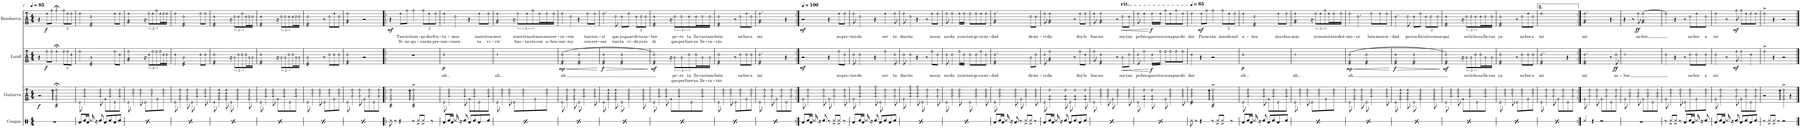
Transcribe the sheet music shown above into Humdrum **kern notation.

**kern	**kern	**dynam	**kern	**text	**text	**dynam	**kern	**text	**text	**dynam
*part4	*part3	*part3	*part2	*part2	*part2	*part2	*part1	*part1	*part1	*part1
*staff4	*staff3	*staff3	*staff2	*staff2	*staff2	*staff2	*staff1	*staff1	*staff1	*staff1
*I"Congas	*I"Guitarra	*	*I"Laúd	*	*	*	*I"Bandurria	*	*	*
*I'Con.	*	*	*I'Laúd	*	*	*	*I'Band.	*	*	*
*stria1	*stria6	*	*stria6	*	*	*	*stria6	*	*	*
*clefX	*	*	*	*	*	*	*	*	*	*
*k[]	*k[f#]	*	*k[f#]	*	*	*	*k[f#]	*	*	*
*M4/4	*M4/4	*	*M4/4	*	*	*	*M4/4	*	*	*
*MM85	*MM85	*	*MM85	*	*	*	*MM85	*	*	*
=1	=1	=1	=1	=1	=1	=1	=1	=1	=1	=1
!	!	!LO:DY:b	!	!	!	!	!	!	!	!
1r	2r	f	4r	.	.	.	4r	.	.	.
!	!	!	!	!	!	!LO:DY:b	!	!	!	!LO:DY:b
.	.	.	8e\L	.	.	f	8gg#X\L	.	.	f
.	.	.	8f#\J	.	.	.	8aa\J	.	.	.
.	2BB\::;< 2E\::;< 2G#\::;< 2B\::;<	.	4g#X;<\	.	.	.	4bb;<\	.	.	.
*	*	*	*Xbrackettup	*	*	*	*Xbrackettup	*	*	*
.	.	.	12f#\L	.	.	.	12aa\L	.	.	.
.	.	.	12e\	.	.	.	12gg#\	.	.	.
.	.	.	12d#X\J	.	.	.	12ff#\J	.	.	.
=2	=2	=2	=2	=2	=2	=2	=2	=2	=2	=2
8Rd/L	8FF#\	.	4e\	.	.	.	4gg#X\	.	.	.
16Rf/L	4F#\ 4A\ 4c#X\	.	.	.	.	.	.	.	.	.
16Rd/JJ	.	.	.	.	.	.	.	.	.	.
16Rf/	.	.	2A\	.	.	.	2cc#X\	.	.	.
16r	.	.	.	.	.	.	.	.	.	.
8Rf/	8F#\ 8A\ 8c#\	.	.	.	.	.	.	.	.	.
8Rd/L	8C#\L	.	.	.	.	.	.	.	.	.
8Rf/	8F#\ 8A\ 8c#\	.	.	.	.	.	.	.	.	.
8Rd/	8FF#\	.	8e\L	.	.	.	8gg#\L	.	.	.
8Rf/J	8F#\ 8A\ 8c#\J	.	8d#X\J	.	.	.	8ff#\J	.	.	.
=3	=3	=3	=3	=3	=3	=3	=3	=3	=3	=3
8Rd/L	8FF#\	.	2e\	.	.	.	2gg#X\	.	.	.
16Rf/L	4D#X\ 4A\ 4B\	.	.	.	.	.	.	.	.	.
16Rd/JJ	.	.	.	.	.	.	.	.	.	.
16Rf/	.	.	.	.	.	.	.	.	.	.
16r	.	.	.	.	.	.	.	.	.	.
8Rf/	8D#\ 8A\ 8B\	.	.	.	.	.	.	.	.	.
8Rd/L	8FF#\L	.	16r	.	.	.	16r	.	.	.
*	*	*	*brackettup	*	*	*	*brackettup	*	*	*
.	.	.	12d#X\L	.	.	.	12ff#\L	.	.	.
8Rf/	8D#\ 8A\ 8B\	.	.	.	.	.	.	.	.	.
.	.	.	12e\	.	.	.	12gg#\	.	.	.
.	.	.	12f#\	.	.	.	12aa\	.	.	.
8Rd/	8BB\	.	.	.	.	.	.	.	.	.
.	.	.	16e\L	.	.	.	16gg#\L	.	.	.
8Rf/J	8D#\ 8A\ 8B\J	.	16d#\	.	.	.	16ff#\	.	.	.
.	.	.	16c#X\JJ	.	.	.	16ee\JJ	.	.	.
=4	=4	=4	=4	=4	=4	=4	=4	=4	=4	=4
8Rd/L	8EE\	.	4d#X\	.	.	.	4ff#\	.	.	.
16Rf/L	4BB\ 4E#X\ 4G#X\ 4B\	.	.	.	.	.	.	.	.	.
16Rd/JJ	.	.	.	.	.	.	.	.	.	.
16Rf/	.	.	2G#X\	.	.	.	2b\	.	.	.
16r	.	.	.	.	.	.	.	.	.	.
8Rf/	8BB\ 8E\ 8G#\ 8B\	.	.	.	.	.	.	.	.	.
8Rd/L	8FF#\	.	.	.	.	.	.	.	.	.
8Rf/	4F#\ 4A\ 4c#X\	.	.	.	.	.	.	.	.	.
8Rd/	.	.	8d#\L	.	.	.	8ff#\L	.	.	.
8Rf/J	8F#\ 8A\ 8c#\	.	8c#X\J	.	.	.	8ee\J	.	.	.
=5	=5	=5	=5	=5	=5	=5	=5	=5	=5	=5
8Rd/L	8GG#\	.	2B\	.	.	.	2dd#X\	.	.	.
16Rf/L	4D#\ 4G#\ 4B\ 4d#X\	.	.	.	.	.	.	.	.	.
16Rd/JJ	.	.	.	.	.	.	.	.	.	.
16Rf/	.	.	.	.	.	.	.	.	.	.
16r	.	.	.	.	.	.	.	.	.	.
8Rf/	8D#\ 8G#\ 8B\ 8d#\	.	.	.	.	.	.	.	.	.
8Rd/L	8GG\	.	16r	.	.	.	16r	.	.	.
.	.	.	12A\L	.	.	.	12cc#X\L	.	.	.
8Rf/	4D\ 4G\ 4B-\ 4d\	.	.	.	.	.	.	.	.	.
.	.	.	12B\	.	.	.	12dd#\	.	.	.
.	.	.	12c#X\	.	.	.	12ee\	.	.	.
8Rd/	.	.	.	.	.	.	.	.	.	.
.	.	.	16B\L	.	.	.	16dd#\L	.	.	.
8Rf/J	8D\ 8G\ 8B-\ 8d\	.	16A\	.	.	.	16cc#\	.	.	.
.	.	.	16G#X\JJ	.	.	.	16b\JJ	.	.	.
=6	=6	=6	=6	=6	=6	=6	=6	=6	=6	=6
8Rd/L	8FF#\	.	2B\	.	.	.	2dd#X\	.	.	.
16Rf/L	4F#\ 4A\ 4c#X\	.	.	.	.	.	.	.	.	.
16Rd/JJ	.	.	.	.	.	.	.	.	.	.
16Rf/	.	.	.	.	.	.	.	.	.	.
16r	.	.	.	.	.	.	.	.	.	.
8Rf/	8F#\ 8A\ 8c#\	.	.	.	.	.	.	.	.	.
8Rd/L	8C#\L	.	16r	.	.	.	16r	.	.	.
.	.	.	12G#X\L	.	.	.	12b\L	.	.	.
8Rf/	8F#\ 8A\ 8c#\	.	.	.	.	.	.	.	.	.
.	.	.	12A\	.	.	.	12cc#X\	.	.	.
.	.	.	12B\	.	.	.	12dd#\	.	.	.
8Rd/	8FF#\	.	.	.	.	.	.	.	.	.
.	.	.	16B\L	.	.	.	16dd#\L	.	.	.
8Rf/J	8F#\ 8A\ 8c#\J	.	16A\	.	.	.	16cc#\	.	.	.
.	.	.	16G#\JJ	.	.	.	16b\JJ	.	.	.
=7	=7	=7	=7	=7	=7	=7	=7	=7	=7	=7
8Rd/L	8FF#\	.	2G#X\	.	.	.	2b\	.	.	.
16Rf/L	4D#X\ 4A\ 4B\	.	.	.	.	.	.	.	.	.
16Rd/JJ	.	.	.	.	.	.	.	.	.	.
16Rf/	.	.	.	.	.	.	.	.	.	.
16r	.	.	.	.	.	.	.	.	.	.
8Rf/	8D#\ 8A\ 8B\	.	.	.	.	.	.	.	.	.
8Rd/L	8FF#\L	.	8r	.	.	.	8r	.	.	.
8Rf/	8D#\ 8A\ 8B\	.	8B\L	.	.	.	8b\L	.	.	.
8Rd/	8BB\	.	8B\	.	.	.	8gg#X\	.	.	.
8Rf/J	8D#\ 8A\ 8B\J	.	8B\J	.	.	.	8b\J	.	.	.
=8	=8	=8	=8	=8	=8	=8	=8	=8	=8	=8
8Rd/L	8EE\	.	2c#X\	.	.	.	2ee\	.	.	.
16Rf/L	4E\ 4G#X\ 4B\	.	.	.	.	.	.	.	.	.
16Rd/JJ	.	.	.	.	.	.	.	.	.	.
16Rf/	.	.	.	.	.	.	.	.	.	.
16r	.	.	.	.	.	.	.	.	.	.
8Rf/	8E\ 8G#\ 8B\	.	.	.	.	.	.	.	.	.
8Rd/L	8BB\L	.	2r	.	.	.	2r	.	.	.
8Rf/	8E\ 8G#\ 8B\	.	.	.	.	.	.	.	.	.
8Rd/	8EE\	.	.	.	.	.	.	.	.	.
8Rf/J	8E\ 8G#\ 8B\J	.	.	.	.	.	.	.	.	.
=9!|:	=9!|:	=9!|:	=9!|:	=9!|:	=9!|:	=9!|:	=9!|:	=9!|:	=9!|:	=9!|:
!	!	!	!	!	!	!	!	!	!	!LO:DY:b
8Rf\	2BB\ 2E\ 2G#X\ 2B\	.	1r	.	.	.	4r	.	.	mf
8r	.	.	.	.	.	.	.	.	.	.
!	!	!	!	!	!	!	!	!LO:LY:b	!LO:LY:b	!
4r	.	.	.	.	.	.	8gg#X\L	Tan-	Si	.
!	!	!	!	!	!	!	!	!LO:LY:b	!LO:LY:b	!
.	.	.	.	.	.	.	8aa\J	-to	ne-	.
!	!	!	!	!	!	!	!	!LO:LY:b	!LO:LY:b	!
8r	2BB\::^ 2E\::^ 2G#\::^ 2B\::^	.	.	.	.	.	4bb\	tiem-	-ga-	.
8Rf^/L	.	.	.	.	.	.	.	.	.	.
*	*	*	*	*	*	*	*Xbrackettup	*	*	*
!	!	!	!	!	!	!	!	!LO:LY:b	!LO:LY:b	!
8Rf^/J	.	.	.	.	.	.	12aa\L	-po	-ras	.
!	!	!	!	!	!	!	!	!LO:LY:b	!LO:LY:b	!
.	.	.	.	.	.	.	12gg#\	dis-	mi	.
8r	.	.	.	.	.	.	.	.	.	.
!	!	!	!	!	!	!	!	!LO:LY:b	!LO:LY:b	!
.	.	.	.	.	.	.	12ff#\J	-fru-	pre-	.
=10	=10	=10	=10	=10	=10	=10	=10	=10	=10	=10
!	!	!	!	!LO:LY:b	!	!LO:DY:b	!	!LO:LY:b	!LO:LY:b	!
8Rd/L	8FF#\	.	1c#	uh...	.	p	4gg#X\	-ta-	-sen-	.
16Rf/L	4F#\ 4A\ 4c#X\	.	.	.	.	.	.	.	.	.
16Rd/JJ	.	.	.	.	.	.	.	.	.	.
!	!	!	!	!	!	!	!	!LO:LY:b	!LO:LY:b	!
16Rf/	.	.	.	.	.	.	4cc#X\	-mos	-ciaen	.
16r	.	.	.	.	.	.	.	.	.	.
8Rf/	8F#\ 8A\ 8c#\	.	.	.	.	.	.	.	.	.
8Rd/L	8C#\L	.	.	.	.	.	4r	.	.	.
8Rf/	8F#\ 8A\ 8c#\	.	.	.	.	.	.	.	.	.
!	!	!	!	!	!	!	!	!LO:LY:b	!LO:LY:b	!
8Rd/	8FF#\	.	.	.	.	.	8gg#\L	nues-	tu	.
!	!	!	!	!	!	!	!	!LO:LY:b	!LO:LY:b	!
8Rf/J	8F#\ 8A\ 8c#\J	.	.	.	.	.	8ff#\J	-troa-	vi-	.
=11	=11	=11	=11	=11	=11	=11	=11	=11	=11	=11
!	!	!	!	!LO:LY:b	!	!	!	!LO:LY:b	!LO:LY:b	!
8Rd/L	8FF#\	.	1c	uh...	.	.	2gg#X\	-mor	-vir	.
16Rf/L	4D#X\ 4A\ 4B\	.	.	.	.	.	.	.	.	.
16Rd/JJ	.	.	.	.	.	.	.	.	.	.
16Rf/	.	.	.	.	.	.	.	.	.	.
16r	.	.	.	.	.	.	.	.	.	.
8Rf/	8D#\ 8A\ 8B\	.	.	.	.	.	.	.	.	.
8Rd/L	8FF#\L	.	.	.	.	.	16r	.	.	.
*	*	*	*	*	*	*	*brackettup	*	*	*
!	!	!	!	!	!	!	!	!LO:LY:b	!LO:LY:b	!
.	.	.	.	.	.	.	12ff#\L	nues-	bas-	.
8Rf/	8D#\ 8A\ 8B\	.	.	.	.	.	.	.	.	.
!	!	!	!	!	!	!	!	!LO:LY:b	!LO:LY:b	!
.	.	.	.	.	.	.	12gg#\	-tras	-ta-	.
!	!	!	!	!	!	!	!	!LO:LY:b	!LO:LY:b	!
.	.	.	.	.	.	.	12aa\	al-	-ría	.
8Rd/	8BB\	.	.	.	.	.	.	.	.	.
!	!	!	!	!	!	!	!	!LO:LY:b	!LO:LY:b	!
.	.	.	.	.	.	.	16gg#\L	-mas	con	.
!	!	!	!	!	!	!	!	!LO:LY:b	!LO:LY:b	!
8Rf/J	8D#\ 8A\ 8B\J	.	.	.	.	.	16ff#\	sea-	a-	.
!	!	!	!	!	!	!	!	!LO:LY:b	!LO:LY:b	!
.	.	.	.	.	.	.	16ee\JJ	-cer-	-bra-	.
=12	=12	=12	=12	=12	=12	=12	=12	=12	=12	=12
!	!	!	!	!LO:LY:b	!	!LO:HP:b	!	!LO:LY:b	!LO:LY:b	!
!	!	!	!	!	!	!LO:DY:n=1:b	!	!	!	!
8Rd/L	8EE\	.	(2B\	ah...	.	< mp	4ff#\	-ca-	-zar-	.
16Rf/L	4BB\ 4E#X\ 4G#X\ 4B\	.	.	.	.	.	.	.	.	.
16Rd/JJ	.	.	.	.	.	.	.	.	.	.
!	!	!	!	!	!	!	!	!LO:LY:b	!LO:LY:b	!
16Rf/	.	.	.	.	.	.	4b\	-ron	-tey	.
16r	.	.	.	.	.	.	.	.	.	.
8Rf/	8BB\ 8E\ 8G#\ 8B\	.	.	.	.	.	.	.	.	.
8Rd/L	8FF#\	.	2c#X\	.	.	.	4r	.	.	.
8Rf/	4F#\ 4A\ 4c#X\	.	.	.	.	.	.	.	.	.
!	!	!	!	!	!	!	!	!LO:LY:b	!LO:LY:b	!
8Rd/	.	.	.	.	.	.	8ff#\L	tan-	con-	.
!	!	!	!	!	!	!	!	!LO:LY:b	!LO:LY:b	!
8Rf/J	8F#\ 8A\ 8c#\	.	.	.	.	.	8ee\J	-toa-	-ver-	.
.	.	.	.	.	.	[	.	.	.	.
=13	=13	=13	=13	=13	=13	=13	=13	=13	=13	=13
!	!	!	!	!	!	!LO:HP:b	!	!LO:LY:b	!LO:LY:b	!
!	!	!	!	!	!	!LO:DY:n=1:b	!	!	!	!
8Rd/L	8GG#\	.	2d#X\	.	.	> f	4.ff#\	-sí	-sar	.
16Rf/L	4D#\ 4G#\ 4B\ 4d#X\	.	.	.	.	.	.	.	.	.
16Rd/JJ	.	.	.	.	.	.	.	.	.	.
16Rf/	.	.	.	.	.	.	.	.	.	.
16r	.	.	.	.	.	.	.	.	.	.
!	!	!	!	!	!	!	!	!LO:LY:b	!LO:LY:b	!
8Rf/	8D#\ 8G#\ 8B\ 8d#\	.	.	.	.	.	8cc#X\	que	tan-	.
!	!	!	!	!	!	!	!	!LO:LY:b	!LO:LY:b	!
8Rd/L	8GG\	.	2dn\	.	.	.	8dd#X\L	yo	-ta	.
!	!	!	!	!	!	!	!	!LO:LY:b	!LO:LY:b	!
8Rf/	4D\ 4G\ 4B-\ 4d\	.	.	.	.	.	8ee\J	guar-	vi-	.
*	*	*	*	*	*	*	*Xbrackettup	*	*	*
!	!	!	!	!	!	!	!	!LO:LY:b	!LO:LY:b	!
8Rd/	.	.	.	.	.	.	12dd#\L	-do	-da	.
!	!	!	!	!	!	!	!	!LO:LY:b	!LO:LY:b	!
.	.	.	.	.	.	.	12cc#\	tu	yo	.
8Rf/J	8D\ 8G\ 8B-\ 8d\	.	.	.	.	.	.	.	.	.
!	!	!	!	!	!	!	!	!LO:LY:b	!LO:LY:b	!
.	.	.	.	.	.	.	12b\J	sa-	te	.
.	.	.	.	.	.	]	.	.	.	.
=14	=14	=14	=14	=14	=14	=14	=14	=14	=14	=14
!	!	!	!	!	!	!LO:DY:b	!	!LO:LY:b	!LO:LY:b	!
8Rd/L	8FF#\	.	2c#X\)	.	.	mf	2dd#X\	-bor	dí	.
16Rf/L	4F#\ 4A\ 4c#X\	.	.	.	.	.	.	.	.	.
16Rd/JJ	.	.	.	.	.	.	.	.	.	.
16Rf/	.	.	.	.	.	.	.	.	.	.
16r	.	.	.	.	.	.	.	.	.	.
8Rf/	8F#\ 8A\ 8c#\	.	.	.	.	.	.	.	.	.
8Rd/L	8C#\L	.	16r	.	.	.	16r	.	.	.
!	!	!	!	!LO:LY:b	!LO:LY:b	!	!	!	!	!
*	*	*	*	*	*	*	*brackettup	*	*	*
!	!	!	!	!	!	!	!	!LO:LY:b	!LO:LY:b	!
.	.	.	12G#X\L	pe-	que	.	12b\L	pe-	que	.
8Rf/	8F#\ 8A\ 8c#\	.	.	.	.	.	.	.	.	.
!	!	!	!	!LO:LY:b	!LO:LY:b	!	!	!LO:LY:b	!LO:LY:b	!
.	.	.	12A\	-ro	por	.	12cc#X\	-ro	por	.
!	!	!	!	!LO:LY:b	!LO:LY:b	!	!	!LO:LY:b	!LO:LY:b	!
.	.	.	12B\	tu	fuer-	.	12dd#\	tu	fuer-	.
8Rd/	8FF#\	.	.	.	.	.	.	.	.	.
!	!	!	!	!LO:LY:b	!LO:LY:b	!	!	!LO:LY:b	!LO:LY:b	!
.	.	.	16B\L	lle-	-za	.	16dd#\L	lle-	-za	.
!	!	!	!	!LO:LY:b	!LO:LY:b	!	!	!LO:LY:b	!LO:LY:b	!
8Rf/J	8F#\ 8A\ 8c#\J	.	16A\	-vas	lle-	.	16cc#\	-vas	lle-	.
!	!	!	!	!LO:LY:b	!LO:LY:b	!	!	!LO:LY:b	!LO:LY:b	!
.	.	.	16G#\JJ	tam-	-va-	.	16b\JJ	tam-	-va-	.
=15	=15	=15	=15	=15	=15	=15	=15	=15	=15	=15
!	!	!	!	!LO:LY:b	!LO:LY:b	!	!	!LO:LY:b	!LO:LY:b	!
8Rd/L	8FF#\	.	2B\	-bién	-rás	.	2b\	-bién	-rás	.
16Rf/L	4D#X\ 4A\ 4B\	.	.	.	.	.	.	.	.	.
16Rd/JJ	.	.	.	.	.	.	.	.	.	.
16Rf/	.	.	.	.	.	.	.	.	.	.
16r	.	.	.	.	.	.	.	.	.	.
8Rf/	8D#\ 8A\ 8B\	.	.	.	.	.	.	.	.	.
8Rd/L	8FF#\L	.	8r	.	.	.	8r	.	.	.
!	!	!	!	!LO:LY:b	!	!	!	!LO:LY:b	!	!
8Rf/	8D#\ 8A\ 8B\	.	8B\L	sa-	.	.	8b\L	sa-	.	.
!	!	!	!	!LO:LY:b	!	!	!	!LO:LY:b	!	!
8Rd/	8BB\	.	8B\	-bor	.	.	8gg#X\	-bor	.	.
!	!	!	!	!LO:LY:b	!	!	!	!LO:LY:b	!	!
8Rf/J	8D#\ 8A\ 8B\J	.	8B\J	a	.	.	8b\J	a	.	.
=16	=16	=16	=16	=16	=16	=16	=16	=16	=16	=16
!	!	!	!	!LO:LY:b	!	!	!	!LO:LY:b	!	!
8Rd/L	8EE\	.	2.c#X\	mí	.	.	2.ee\	mí	.	.
16Rf/L	4E\ 4G#X\ 4B\	.	.	.	.	.	.	.	.	.
16Rd/JJ	.	.	.	.	.	.	.	.	.	.
16Rf/	.	.	.	.	.	.	.	.	.	.
16r	.	.	.	.	.	.	.	.	.	.
8Rf/	8E\ 8G#\ 8B\	.	.	.	.	.	.	.	.	.
8Rd/L	8BB\L	.	.	.	.	.	.	.	.	.
8Rf/	8E\ 8G#\ 8B\	.	.	.	.	.	.	.	.	.
8Rd/	8EE\	.	4r	.	.	.	4r	.	.	.
8Rf/J	8E\ 8G#\ 8B\J	.	.	.	.	.	.	.	.	.
=17:|!	=17:|!	=17:|!	=17:|!	=17:|!	=17:|!	=17:|!	=17:|!	=17:|!	=17:|!	=17:|!
*	*	*	*	*	*	*	*MM100	*	*	*
!	!	!	!	!	!	!LO:DY:b	!	!	!	!LO:DY:b
8Rd/L	8BB\	.	2r	.	.	mf	2r	.	.	mf
16Rf/L	4D\ 4G#X\ 4B\	.	.	.	.	.	.	.	.	.
16Rd/JJ	.	.	.	.	.	.	.	.	.	.
16Rf/	.	.	.	.	.	.	.	.	.	.
16r	.	.	.	.	.	.	.	.	.	.
8Rf/	8D\ 8G#\ 8B\	.	.	.	.	.	.	.	.	.
8r	8BB\	.	4r	.	.	.	4r	.	.	.
8Rf^/L	4D\ 4G#X\ 4B\	.	.	.	.	.	.	.	.	.
!	!	!	!	!LO:LY:b	!	!	!	!LO:LY:b	!	!
8Rf^/J	.	.	8e\L	no	.	.	8gg#X\L	no	.	.
!	!	!	!	!LO:LY:b	!	!	!	!LO:LY:b	!	!
8r	8D\ 8G#\ 8B\	.	8c#X\J	pre-	.	.	8ee\J	pre-	.	.
=18	=18	=18	=18	=18	=18	=18	=18	=18	=18	=18
!	!	!	!	!LO:LY:b	!	!	!	!LO:LY:b	!	!
8Rd/L	8BB\	.	8d\	-ten-	.	.	8ff#\	-ten-	.	.
!	!	!	!	!LO:LY:b	!	!	!	!LO:LY:b	!	!
16Rf/L	4F#\ 4B\ 4d\ 4f#\	.	4B\	-do	.	.	4dd\	-do	.	.
16Rd/JJ	.	.	.	.	.	.	.	.	.	.
16Rf/	.	.	.	.	.	.	.	.	.	.
16r	.	.	.	.	.	.	.	.	.	.
8Rf/	8F#\ 8B\ 8d\ 8f#\	.	4r	.	.	.	4r	.	.	.
8Rd/L	8EE\	.	.	.	.	.	.	.	.	.
!	!	!	!	!LO:LY:b	!	!	!	!LO:LY:b	!	!
8Rf/	4E\ 4G#X\ 4B\	.	4e\	ser	.	.	4gg#X\	ser	.	.
8Rd/	.	.	.	.	.	.	.	.	.	.
!	!	!	!	!LO:LY:b	!	!	!	!LO:LY:b	!	!
8Rf/J	8E\ 8G#\ 8B\	.	8c#X\	tu	.	.	8ee\	tu	.	.
=19	=19	=19	=19	=19	=19	=19	=19	=19	=19	=19
!	!	!	!	!LO:LY:b	!	!	!	!LO:LY:b	!	!
8Rd/L	8BB\	.	8d\	due-	.	.	8ff#\	due-	.	.
!	!	!	!	!LO:LY:b	!	!	!	!LO:LY:b	!	!
16Rf/L	4F#\ 4B\ 4d\ 4f#\	.	4B\	-ño	.	.	4dd\	-ño	.	.
16Rd/JJ	.	.	.	.	.	.	.	.	.	.
16Rf/	.	.	.	.	.	.	.	.	.	.
16r	.	.	.	.	.	.	.	.	.	.
8Rf/	8F#\ 8B\ 8d\ 8f#\	.	4r	.	.	.	4r	.	.	.
8Rd/L	8EE\	.	.	.	.	.	.	.	.	.
8Rf/	4E\ 4G#X\ 4B\	.	8r	.	.	.	8r	.	.	.
!	!	!	!	!LO:LY:b	!	!	!	!LO:LY:b	!	!
8Rd/	.	.	8e\L	no	.	.	8gg#X\L	no	.	.
!	!	!	!	!LO:LY:b	!	!	!	!LO:LY:b	!	!
8Rf/J	8E\ 8G#\ 8B\	.	8c#X\J	soy	.	.	8ee\J	soy	.	.
=20	=20	=20	=20	=20	=20	=20	=20	=20	=20	=20
!	!	!	!	!LO:LY:b	!	!	!	!LO:LY:b	!	!
8Rd/L	8EE\	.	8d\	na-	.	.	8ff#\	na-	.	.
!	!	!	!	!LO:LY:b	!	!	!	!LO:LY:b	!	!
16Rf/L	4E\ 4A\ 4c#X\	.	4c#X\	-da	.	.	4ee\	-da	.	.
16Rd/JJ	.	.	.	.	.	.	.	.	.	.
16Rf/	.	.	.	.	.	.	.	.	.	.
16r	.	.	.	.	.	.	.	.	.	.
!	!	!	!	!LO:LY:b	!	!	!	!LO:LY:b	!	!
8Rf/	8E\ 8A\ 8c#\	.	16e\LL	yo	.	.	16gg#X\LL	yo	.	.
!	!	!	!	!LO:LY:b	!	!	!	!LO:LY:b	!	!
.	.	.	16c#\JJ	no	.	.	16ee\JJ	no	.	.
!	!	!	!	!LO:LY:b	!	!	!	!LO:LY:b	!	!
8Rd/L	8EE\	.	8d\L	ten-	.	.	8ff#\L	ten-	.	.
!	!	!	!	!LO:LY:b	!	!	!	!LO:LY:b	!	!
8Rf/	4E\ 4A\ 4c#X\	.	8c#\	-go	.	.	8ee\	-go	.	.
!	!	!	!	!LO:LY:b	!	!	!	!LO:LY:b	!	!
8Rd/	.	.	8e\	va-	.	.	8gg#\	va-	.	.
!	!	!	!	!LO:LY:b	!	!	!	!LO:LY:b	!	!
8Rf/J	8E\ 8A\ 8c#\	.	8c#\J	-ni-	.	.	8ee\J	-ni-	.	.
=21	=21	=21	=21	=21	=21	=21	=21	=21	=21	=21
!	!	!	!	!LO:LY:b	!	!	!	!LO:LY:b	!	!
8Rd/L	8EE\	.	2.d\	-dad	.	.	2.ff#\	-dad	.	.
16Rf/L	4E\ 4A\ 4c#X\	.	.	.	.	.	.	.	.	.
16Rd/JJ	.	.	.	.	.	.	.	.	.	.
16Rf/	.	.	.	.	.	.	.	.	.	.
16r	.	.	.	.	.	.	.	.	.	.
8Rd/	8E\ 8A\ 8c#\	.	.	.	.	.	.	.	.	.
8r	8BB\	.	.	.	.	.	.	.	.	.
8Rf^/L	4E\ 4A\ 4c#X\	.	.	.	.	.	.	.	.	.
!	!	!	!	!LO:LY:b	!	!	!	!LO:LY:b	!	!
8Rf^/J	.	.	8A\L	de	.	.	8cc#X\L	de	.	.
!	!	!	!	!LO:LY:b	!	!	!	!LO:LY:b	!	!
8r	8E\ 8A\ 8c#\	.	8B\J	mi-	.	.	8dd#X\J	mi-	.	.
=22	=22	=22	=22	=22	=22	=22	=22	=22	=22	=22
!	!	!	!	!LO:LY:b	!	!	!	!LO:LY:b	!	!
8Rd/L	8FF#\	.	8c#X\	-vi-	.	.	8ee\	-vi-	.	.
!	!	!	!	!LO:LY:b	!	!	!	!LO:LY:b	!	!
16Rf/L	4C#\ 4F#\ 4c#X\	.	2e\	-da	.	.	2gg#X\	-da	.	.
16Rd/JJ	.	.	.	.	.	.	.	.	.	.
16Rf/	.	.	.	.	.	.	.	.	.	.
16r	.	.	.	.	.	.	.	.	.	.
8Rf/	8D-\ 8F#\ 8c#\	.	.	.	.	.	.	.	.	.
8Rd/L	8FF#\	.	.	.	.	.	.	.	.	.
8Rf/	4C#\ 4F#\ 4c#X\	.	8r	.	.	.	8r	.	.	.
!	!	!	!	!LO:LY:b	!	!	!	!LO:LY:b	!	!
8Rd/	.	.	8e\L	doy	.	.	8gg#\L	doy	.	.
!	!	!	!	!LO:LY:b	!	!	!	!LO:LY:b	!	!
8Rf/J	8D-\ 8F#\ 8c#\	.	8d#X\J	lo	.	.	8ff#\J	lo	.	.
=23	=23	=23	=23	=23	=23	=23	=23	=23	=23	=23
!	!	!	!	!LO:LY:b	!	!	!	!LO:LY:b	!	!
8Rd/L	8EE\	.	8e\	bue-	.	.	8gg#X\	bue-	.	.
!	!	!	!	!LO:LY:b	!	!	!	!LO:LY:b	!	!
16Rf/L	4E\ 4A\ 4c#X\	.	2d#X\	-no	.	.	2ff#\	-no	.	.
16Rd/JJ	.	.	.	.	.	.	.	.	.	.
16Rf/	.	.	.	.	.	.	.	.	.	.
16r	.	.	.	.	.	.	.	.	.	.
8Rf/	8E\ 8A\ 8c#\	.	.	.	.	.	.	.	.	.
8Rd/L	8BB\	.	.	.	.	.	.	.	.	.
8Rf/	4E\ 4A\ 4c#X\	.	8r	.	.	.	8r	.	.	.
!	!	!	!	!	!	!	!LO:TX:a:t=rit.	!	!	!
!	!	!	!	!LO:LY:b	!	!LO:HP:b	!	!LO:LY:b	!	!LO:HP:b
8Rd/	.	.	8A\L	soy	.	<	8cc#X\L	soy	.	<
!	!	!	!	!LO:LY:b	!	!	!	!LO:LY:b	!	!
8Rf/J	8E\ 8A\ 8c#\	.	8B\J	tan	.	.	8dd#X\J	tan	.	.
=24	=24	=24	=24	=24	=24	=24	=24	=24	=24	=24
!	!	!	!	!LO:LY:b	!	!	!	!LO:LY:b	!	!
8Rd/L	8FF#\	.	8c#X\	po-	.	.	8ee\	po-	.	.
!	!	!	!	!LO:LY:b	!	!	!	!LO:LY:b	!	!
16Rf/L	4C#\ 4F#\ 4c#X\	.	4e\	-bre	.	.	4gg#X\	-bre	.	.
16Rd/JJ	.	.	.	.	.	.	.	.	.	.
16Rf/	.	.	.	.	.	.	.	.	.	.
16r	.	.	.	.	.	.	.	.	.	.
!	!	!	!	!LO:LY:b	!	!LO:DY:n=1:b	!	!LO:LY:b	!	!LO:DY:n=1:b
8Rf/	8D-\ 8F#\ 8c#\	.	16d#X\LL	queo-	.	[ f	16ff#\LL	queo-	.	[ f
!	!	!	!	!LO:LY:b	!	!	!	!LO:LY:b	!	!
.	.	.	16e\JJ	-tra	.	.	16gg#\JJ	-tra	.	.
!	!	!	!	!LO:LY:b	!	!	!	!LO:LY:b	!	!
8Rd/L	8BB\	.	8f#\L	co-	.	.	8aa\L	co-	.	.
!	!	!	!	!LO:LY:b	!	!	!	!LO:LY:b	!	!
8Rf/	4E\ 4A\ 4c#X\	.	8e\	-sa	.	.	8gg#\	-sa	.	.
!	!	!	!	!LO:LY:b	!	!	!	!LO:LY:b	!	!
8Rd/	.	.	8f#\	pue-	.	.	8aa\	pue-	.	.
!	!	!	!	!LO:LY:b	!	!	!	!LO:LY:b	!	!
8Rf/J	8E\ 8A\ 8c#\	.	8e\J	-do	.	.	8gg#\J	-do	.	.
=25	=25	=25	=25	=25	=25	=25	=25	=25	=25	=25
*	*	*	*	*	*	*	*MM85	*	*	*
!	!	!	!	!LO:LY:b	!	!	!	!LO:LY:b	!	!
8Rf\	2E\ 2A\ 2c#X\	.	4d#X\	dar	.	.	4ff#\	dar	.	.
8r	.	.	.	.	.	.	.	.	.	.
!	!	!	!	!	!	!	!	!LO:LY:b	!	!LO:DY:b
4r	.	.	4r	.	.	.	8gg#X\L	Pa-	.	mf
!	!	!	!	!	!	!	!	!LO:LY:b	!	!
.	.	.	.	.	.	.	8aa\J	-sa-	.	.
!	!	!	!	!	!	!	!	!LO:LY:b	!	!
8r	2BB\::^ 2E\::^ 2G#X\::^ 2B\::^	.	2r	.	.	.	4bb\	-rán	.	.
8Rf^/L	.	.	.	.	.	.	.	.	.	.
*	*	*	*	*	*	*	*Xbrackettup	*	*	*
!	!	!	!	!	!	!	!	!LO:LY:b	!	!
8Rf^/J	.	.	.	.	.	.	12aa\L	más	.	.
!	!	!	!	!	!	!	!	!LO:LY:b	!	!
.	.	.	.	.	.	.	12gg#\	de	.	.
8r	.	.	.	.	.	.	.	.	.	.
!	!	!	!	!	!	!	!	!LO:LY:b	!	!
.	.	.	.	.	.	.	12ff#\J	mil	.	.
=26	=26	=26	=26	=26	=26	=26	=26	=26	=26	=26
!	!	!	!	!LO:LY:b	!	!LO:DY:b	!	!LO:LY:b	!	!
8Rd/L	8FF#\	.	1c#	uh...	.	p	4gg#X\	a-	.	.
16Rf/L	4F#\ 4A\ 4c#X\	.	.	.	.	.	.	.	.	.
16Rd/JJ	.	.	.	.	.	.	.	.	.	.
!	!	!	!	!	!	!	!	!LO:LY:b	!	!
16Rf/	.	.	.	.	.	.	2cc#X\	-ños	.	.
16r	.	.	.	.	.	.	.	.	.	.
8Rf/	8F#\ 8A\ 8c#\	.	.	.	.	.	.	.	.	.
8Rd/L	8C#\L	.	.	.	.	.	.	.	.	.
8Rf/	8F#\ 8A\ 8c#\	.	.	.	.	.	.	.	.	.
!	!	!	!	!	!	!	!	!LO:LY:b	!	!
8Rd/	8FF#\	.	.	.	.	.	8gg#\L	mu-	.	.
!	!	!	!	!	!	!	!	!LO:LY:b	!	!
8Rf/J	8F#\ 8A\ 8c#\J	.	.	.	.	.	8ff#\J	-chos	.	.
=27	=27	=27	=27	=27	=27	=27	=27	=27	=27	=27
!	!	!	!	!LO:LY:b	!	!	!	!LO:LY:b	!	!
8Rd/L	8FF#\	.	1c	uh...	.	.	2gg#X\	más	.	.
16Rf/L	4D#X\ 4A\ 4B\	.	.	.	.	.	.	.	.	.
16Rd/JJ	.	.	.	.	.	.	.	.	.	.
16Rf/	.	.	.	.	.	.	.	.	.	.
16r	.	.	.	.	.	.	.	.	.	.
8Rf/	8D#\ 8A\ 8B\	.	.	.	.	.	.	.	.	.
8Rd/L	8FF#\L	.	.	.	.	.	16r	.	.	.
*	*	*	*	*	*	*	*brackettup	*	*	*
!	!	!	!	!	!	!	!	!LO:LY:b	!	!
.	.	.	.	.	.	.	12ff#\L	yo	.	.
8Rf/	8D#\ 8A\ 8B\	.	.	.	.	.	.	.	.	.
!	!	!	!	!	!	!	!	!LO:LY:b	!	!
.	.	.	.	.	.	.	12gg#\	no	.	.
!	!	!	!	!	!	!	!	!LO:LY:b	!	!
.	.	.	.	.	.	.	12aa\	sé	.	.
8Rd/	8BB\	.	.	.	.	.	.	.	.	.
!	!	!	!	!	!	!	!	!LO:LY:b	!	!
.	.	.	.	.	.	.	16gg#\L	si	.	.
!	!	!	!	!	!	!	!	!LO:LY:b	!	!
8Rf/J	8D#\ 8A\ 8B\J	.	.	.	.	.	16ff#\	ten-	.	.
!	!	!	!	!	!	!	!	!LO:LY:b	!	!
.	.	.	.	.	.	.	16ee\JJ	-drá-	.	.
=28	=28	=28	=28	=28	=28	=28	=28	=28	=28	=28
!	!	!	!	!LO:LY:b	!	!LO:HP:b	!	!LO:LY:b	!	!
!	!	!	!	!	!	!LO:DY:n=1:b	!	!	!	!
8Rd/L	8EE\	.	(2B\	ah...	.	< mp	4ff#\	-mo-	.	.
16Rf/L	4BB\ 4E#X\ 4G#X\ 4B\	.	.	.	.	.	.	.	.	.
16Rd/JJ	.	.	.	.	.	.	.	.	.	.
!	!	!	!	!	!	!	!	!LO:LY:b	!	!
16Rf/	.	.	.	.	.	.	4.b\	-or	.	.
16r	.	.	.	.	.	.	.	.	.	.
8Rf/	8BB\ 8E\ 8G#\ 8B\	.	.	.	.	.	.	.	.	.
8Rd/L	8FF#\	.	2c#X\	.	.	.	.	.	.	.
!	!	!	!	!	!	!	!	!LO:LY:b	!	!
8Rf/	4F#\ 4A\ 4c#X\	.	.	.	.	.	8ff#\L	lain-	.	.
!	!	!	!	!	!	!	!	!LO:LY:b	!	!
8Rd/	.	.	.	.	.	.	8ff#\	-men-	.	.
!	!	!	!	!	!	!	!	!LO:LY:b	!	!
8Rf/J	8F#\ 8A\ 8c#\	.	.	.	.	.	8ee\J	-si-	.	.
.	.	.	.	.	.	[	.	.	.	.
=29	=29	=29	=29	=29	=29	=29	=29	=29	=29	=29
!	!	!	!	!	!	!LO:HP:b	!	!LO:LY:b	!	!
!	!	!	!	!	!	!LO:DY:n=1:b	!	!	!	!
8Rd/L	8GG#\	.	2d#X\	.	.	> f	4.dd#X\	-dad	.	.
16Rf/L	4D#\ 4G#\ 4B\ 4d#X\	.	.	.	.	.	.	.	.	.
16Rd/JJ	.	.	.	.	.	.	.	.	.	.
16Rf/	.	.	.	.	.	.	.	.	.	.
16r	.	.	.	.	.	.	.	.	.	.
!	!	!	!	!	!	!	!	!LO:LY:b	!	!
8Rf/	8D#\ 8G#\ 8B\ 8d#\	.	.	.	.	.	8cc#X\	pe-	.	.
!	!	!	!	!	!	!	!	!LO:LY:b	!	!
8Rd/L	8GG\	.	2dn\	.	.	.	8dd#\L	-roa-	.	.
!	!	!	!	!	!	!	!	!LO:LY:b	!	!
8Rf/	4D\ 4G\ 4B-\ 4d\	.	.	.	.	.	8ee\J	-llá	.	.
*	*	*	*	*	*	*	*Xbrackettup	*	*	*
!	!	!	!	!	!	!	!	!LO:LY:b	!	!
8Rd/	.	.	.	.	.	.	12dd#\L	tal	.	.
!	!	!	!	!	!	!	!	!LO:LY:b	!	!
.	.	.	.	.	.	.	12cc#\	co-	.	.
8Rf/J	8D\ 8G\ 8B-\ 8d\	.	.	.	.	.	.	.	.	.
!	!	!	!	!	!	!	!	!LO:LY:b	!	!
.	.	.	.	.	.	.	12b\J	-moa-	.	.
.	.	.	.	.	.	]	.	.	.	.
=30	=30	=30	=30	=30	=30	=30	=30	=30	=30	=30
!	!	!	!	!	!	!LO:DY:b	!	!LO:LY:b	!	!
8Rd/L	8FF#\	.	2c#X\)	.	.	mf	2dd#X\	-quí	.	.
16Rf/L	4F#\ 4A\ 4c#X\	.	.	.	.	.	.	.	.	.
16Rd/JJ	.	.	.	.	.	.	.	.	.	.
16Rf/	.	.	.	.	.	.	.	.	.	.
16r	.	.	.	.	.	.	.	.	.	.
8Rf/	8F#\ 8A\ 8c#\	.	.	.	.	.	.	.	.	.
8Rd/L	8C#\L	.	16r	.	.	.	16r	.	.	.
!	!	!	!	!LO:LY:b	!	!	!	!	!	!
*	*	*	*	*	*	*	*brackettup	*	*	*
!	!	!	!	!	!	!	!	!LO:LY:b	!	!
.	.	.	12G#X\L	en	.	.	12b\L	en	.	.
8Rf/	8F#\ 8A\ 8c#\	.	.	.	.	.	.	.	.	.
!	!	!	!	!LO:LY:b	!	!	!	!LO:LY:b	!	!
.	.	.	12A\	la	.	.	12cc#X\	la	.	.
!	!	!	!	!LO:LY:b	!	!	!	!LO:LY:b	!	!
.	.	.	12B\	bo-	.	.	12dd#\	bo-	.	.
8Rd/	8FF#\	.	.	.	.	.	.	.	.	.
!	!	!	!	!LO:LY:b	!	!	!	!LO:LY:b	!	!
.	.	.	16B\L	-ca	.	.	16dd#\L	-ca	.	.
!	!	!	!	!LO:LY:b	!	!	!	!LO:LY:b	!	!
8Rf/J	8F#\ 8A\ 8c#\J	.	16A\	lle-	.	.	16cc#\	lle-	.	.
!	!	!	!	!LO:LY:b	!	!	!	!LO:LY:b	!	!
.	.	.	16G#\JJ	-vas	.	.	16b\JJ	-vas	.	.
=31	=31	=31	=31	=31	=31	=31	=31	=31	=31	=31
!	!	!	!	!LO:LY:b	!	!	!	!LO:LY:b	!	!
8Rd/L	8FF#\	.	2B\	ya	.	.	2b\	ya	.	.
16Rf/L	4D#X\ 4A\ 4B\	.	.	.	.	.	.	.	.	.
16Rd/JJ	.	.	.	.	.	.	.	.	.	.
16Rf/	.	.	.	.	.	.	.	.	.	.
16r	.	.	.	.	.	.	.	.	.	.
8Rf/	8D#\ 8A\ 8B\	.	.	.	.	.	.	.	.	.
8Rd/L	8FF#\L	.	8r	.	.	.	8r	.	.	.
!	!	!	!	!LO:LY:b	!	!	!	!LO:LY:b	!	!
8Rf/	8D#\ 8A\ 8B\	.	8B\L	sa-	.	.	8b\L	sa-	.	.
!	!	!	!	!LO:LY:b	!	!	!	!LO:LY:b	!	!
8Rd/	8BB\	.	8B\	-bor	.	.	8gg#X\	-bor	.	.
!	!	!	!	!LO:LY:b	!	!	!	!LO:LY:b	!	!
8Rf/J	8D#\ 8A\ 8B\J	.	8B\J	a	.	.	8b\J	a	.	.
=32	=32	=32	=32	=32	=32	=32	=32	=32	=32	=32
!	!	!	!	!LO:LY:b	!	!	!	!LO:LY:b	!	!
8Rd/L	8EE\	.	2.c#X\	mí	.	.	1ee	mí	.	.
16Rf/L	4E\ 4G#X\ 4B\	.	.	.	.	.	.	.	.	.
16Rd/JJ	.	.	.	.	.	.	.	.	.	.
16Rf/	.	.	.	.	.	.	.	.	.	.
16r	.	.	.	.	.	.	.	.	.	.
8Rf/	8E\ 8G#\ 8B\	.	.	.	.	.	.	.	.	.
8Rd/L	8BB\L	.	.	.	.	.	.	.	.	.
8Rf/	8E\ 8G#\ 8B\	.	.	.	.	.	.	.	.	.
8Rd/	8EE\	.	4r	.	.	.	.	.	.	.
8Rf/J	8E\ 8G#\ 8B\J	.	.	.	.	.	.	.	.	.
=33:|!	=33:|!	=33:|!	=33:|!	=33:|!	=33:|!	=33:|!	=33:|!	=33:|!	=33:|!	=33:|!
!	!	!	!	!LO:LY:b	!	!	!	!LO:LY:b	!	!
4Rf/	8BB\	.	2.c#X\	mí	.	.	2.ee\	mí	.	.
.	4E\ 4G#X\ 4B\	.	.	.	.	.	.	.	.	.
4r	.	.	.	.	.	.	.	.	.	.
.	8E\ 8G#\ 8B\	.	.	.	.	.	.	.	.	.
2r	8BB\L	.	.	.	.	.	.	.	.	.
.	8E\ 8G#\ 8B\	.	.	.	.	.	.	.	.	.
.	8EE\	.	8r	.	.	.	4r	.	.	.
!	!	!	!	!LO:LY:b	!	!LO:DY:b	!	!	!	!
.	8E\ 8G#\ 8B\J	.	8B\	sa-	.	ff	.	.	.	.
=34	=34	=34	=34	=34	=34	=34	=34	=34	=34	=34
!	!	!	!	!LO:LY:b	!	!	!	!	!	!
1r	8C\	.	1c	-bor	.	.	4r	.	.	.
.	4E\ 4G\ 4c\	.	.	.	.	.	.	.	.	.
.	.	.	.	.	.	.	8r	.	.	.
!	!	!	!	!	!	!	!	!LO:LY:b	!	!LO:DY:b
.	8E\ 8G\ 8c\	.	.	.	.	.	8ee\	sa-	.	ff
!	!	!	!	!	!	!	!	!LO:LY:b	!	!
.	8C\L	.	.	.	.	.	[2ee\	-bor	.	.
.	8E\ 8G\ 8c\	.	.	.	.	.	.	.	.	.
.	8GG\	.	.	.	.	.	.	.	.	.
.	8E\ 8G\ 8c\J	.	.	.	.	.	.	.	.	.
=35	=35	=35	=35	=35	=35	=35	=35	=35	=35	=35
8r	8BB\	.	4B\	.	.	.	4ee\]	.	.	.
8Rf^/L	4D#X\ 4A\ 4B\	.	.	.	.	.	.	.	.	.
8Rf^/J	.	.	4r	.	.	.	4r	.	.	.
8r	8D#\ 8A\ 8B\	.	.	.	.	.	.	.	.	.
8Rd/L	8FF#\L	.	8r	.	.	.	8r	.	.	.
!	!	!	!	!LO:LY:b	!	!	!	!LO:LY:b	!	!
16Rf/L	8D#\ 8A\ 8B\	.	8B\L	sa-	.	.	8b\L	sa-	.	.
16Rd/JJ	.	.	.	.	.	.	.	.	.	.
!	!	!	!	!LO:LY:b	!	!	!	!LO:LY:b	!	!
16Rf/	8BB\	.	8B\	-bor	.	.	8gg#X\	-bor	.	.
16r	.	.	.	.	.	.	.	.	.	.
!	!	!	!	!LO:LY:b	!	!	!	!LO:LY:b	!	!
8Rf/	8D#\ 8A\ 8B\J	.	8B\J	a	.	.	8b\J	a	.	.
=36	=36	=36	=36	=36	=36	=36	=36	=36	=36	=36
!	!	!	!	!LO:LY:b	!	!	!	!LO:LY:b	!	!
8Rd/L	8BB\	.	4c#X\	mí	.	.	4ee\	mí	.	.
16Rf/L	4E\ 4G#X\ 4B\	.	.	.	.	.	.	.	.	.
16Rd/JJ	.	.	.	.	.	.	.	.	.	.
16Rf/	.	.	8r	.	.	.	8r	.	.	.
16r	.	.	.	.	.	.	.	.	.	.
!	!	!	!	!	!	!LO:DY:b	!	!	!	!LO:DY:b
8Rf/	8E\ 8G#\ 8B\	.	8g#\	.	.	mf	8bb\	.	.	mf
8Rd/L	8BB\L	.	4f#\	.	.	.	8aa\L	.	.	.
8Rf/	8E\ 8G#\ 8B\	.	.	.	.	.	8gg#\	.	.	.
8Rd/	8EE\	.	4d#\	.	.	.	8ff#\	.	.	.
8Rf/J	8E\ 8G#\ 8B\J	.	.	.	.	.	8gg#\J	.	.	.
=37	=37	=37	=37	=37	=37	=37	=37	=37	=37	=37
8r	2r	.	4e^\	.	.	.	4ee^\	.	.	.
8Rf^/L	.	.	.	.	.	.	.	.	.	.
8Rf^/J	.	.	4r	.	.	.	4r	.	.	.
8r	.	.	.	.	.	.	.	.	.	.
2r	4BB\::^ 4E\::^ 4G#X\::^ 4B\::^	.	2r	.	.	.	2r	.	.	.
.	4r	.	.	.	.	.	.	.	.	.
==	==	==	==	==	==	==	==	==	==	==
*-	*-	*-	*-	*-	*-	*-	*-	*-	*-	*-
